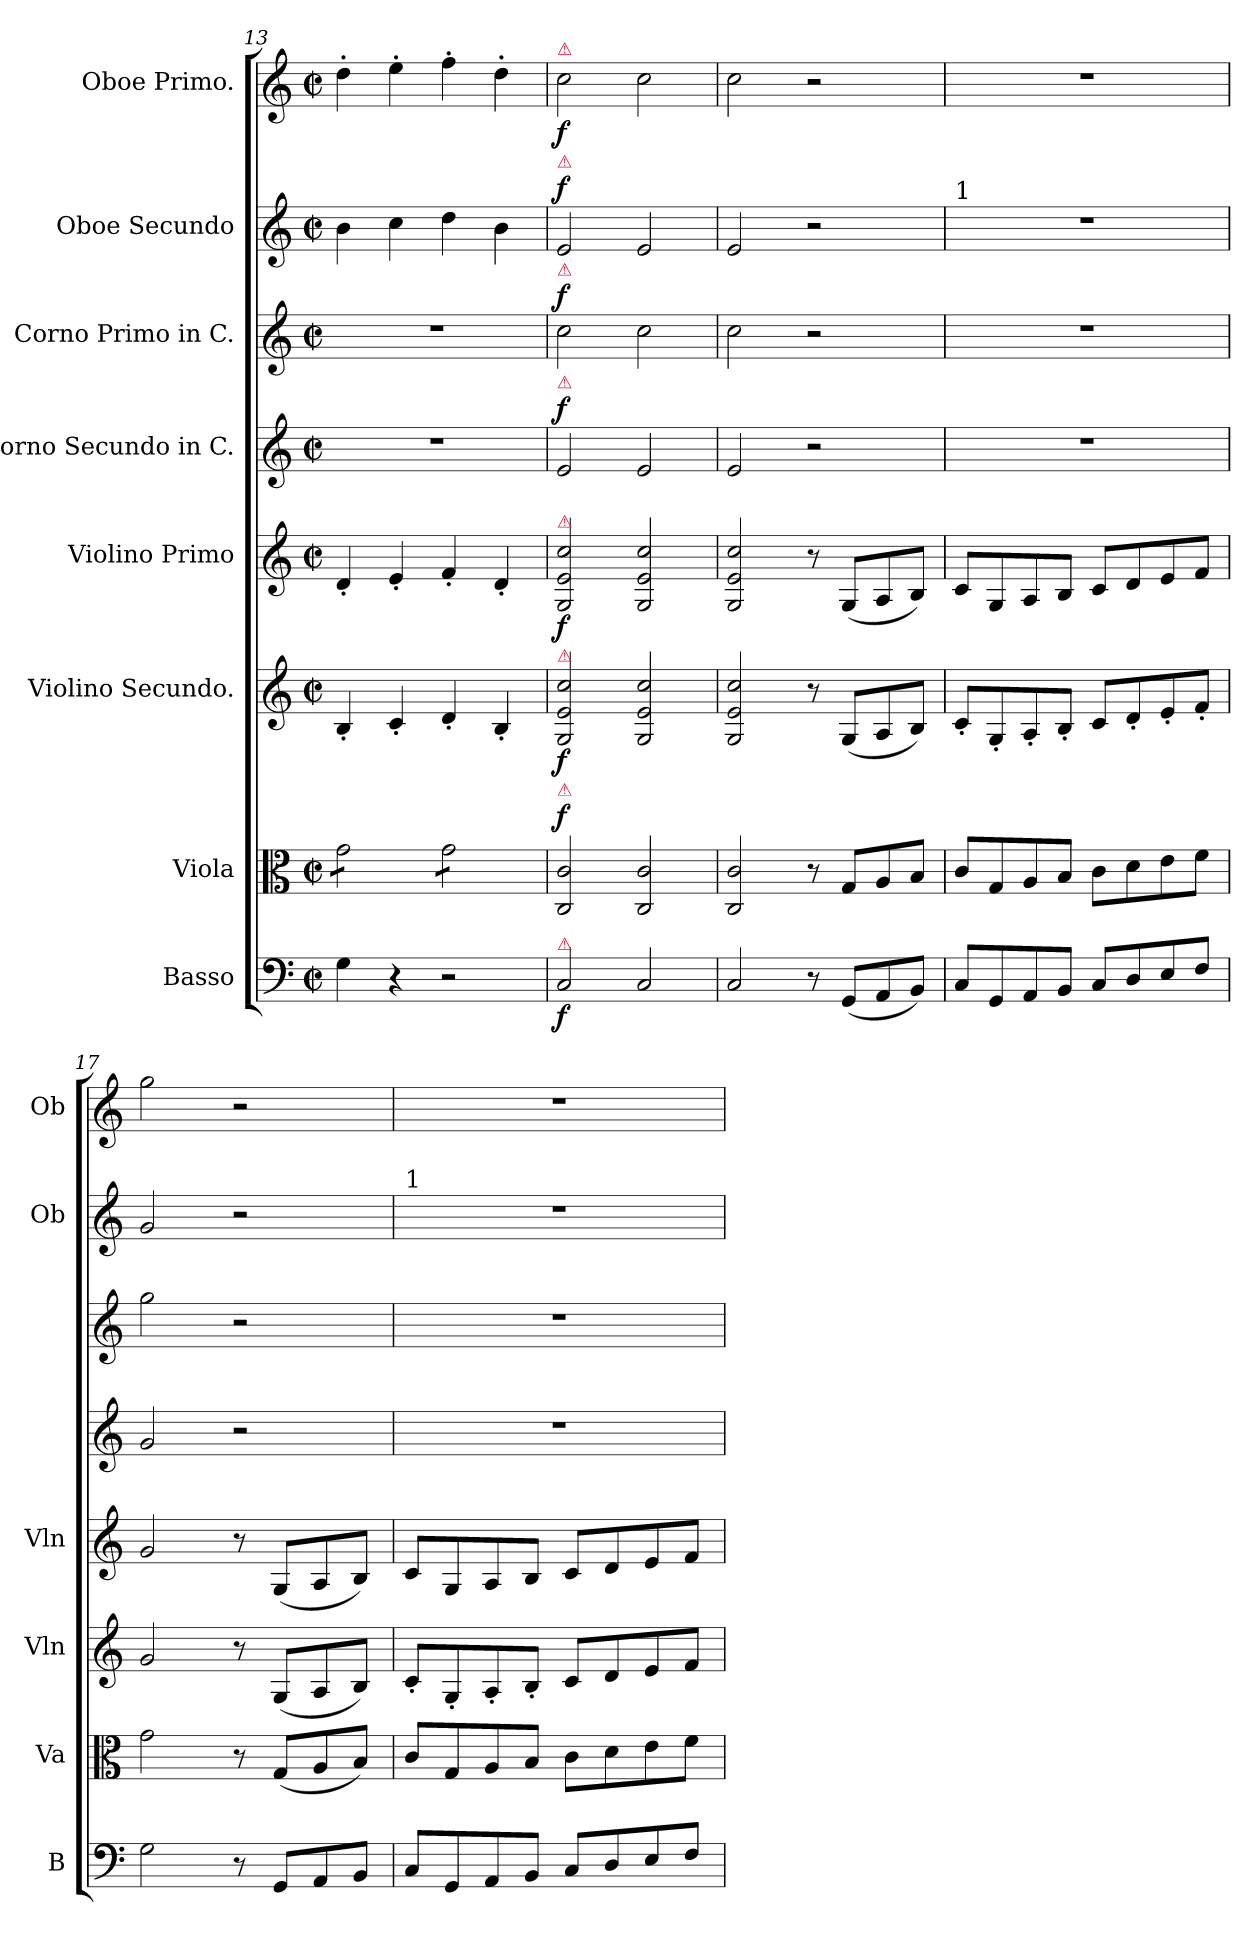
**kern	**dynam	**kern	**dynam	**kern	**dynam	**kern	**dynam	**kern	**dynam	**kern	**dynam	**kern	**dynam	**kern	**dynam
*part8	*part8	*part7	*part7	*part6	*part6	*part5	*part5	*part4	*part4	*part3	*part3	*part2	*part2	*part1	*part1
*staff8	*staff8	*staff7	*staff7	*staff6	*staff6	*staff5	*staff5	*staff4	*staff4	*staff3	*staff3	*staff2	*staff2	*staff1	*staff1
*I"Basso	*	*I"Viola	*	*I"Violino Secundo.	*	*I"Violino Primo	*	*I"Corno Secundo in C.	*	*I"Corno Primo in C.	*	*I"Oboe Secundo	*	*I"Oboe Primo.	*
*I'B	*	*I'Va	*	*I'Vln	*	*I'Vln	*	*	*	*	*	*I'Ob	*	*I'Ob	*
*clefF4	*	*clefC3	*	*clefG2	*	*clefG2	*	*clefG2	*	*clefG2	*	*clefG2	*	*clefG2	*
*k[]	*	*k[]	*	*k[]	*	*k[]	*	*k[]	*	*k[]	*	*k[]	*	*k[]	*
*C:	*	*C:	*	*C:	*	*C:	*	*C:	*	*C:	*	*C:	*	*C:	*
*M2/2	*	*M2/2	*	*M2/2	*	*M2/2	*	*M2/2	*	*M2/2	*	*M2/2	*	*M2/2	*
*met(c|)	*	*met(c|)	*	*met(c|)	*	*met(c|)	*	*met(c|)	*	*met(c|)	*	*met(c|)	*	*met(c|)	*
=13	=13	=13	=13	=13	=13	=13	=13	=13	=13	=13	=13	=13	=13	=13	=13
*	*	*tremolo	*	*	*	*	*	*	*	*	*	*	*	*	*
4G\	.	8g\L	.	4B'/	.	4d'/	.	1r	.	1r	.	4b\	.	4dd'\	.
.	.	8g\	.	.	.	.	.	.	.	.	.	.	.	.	.
4r	.	8g\	.	4c'/	.	4e'/	.	.	.	.	.	4cc\	.	4ee'\	.
.	.	8g\J	.	.	.	.	.	.	.	.	.	.	.	.	.
2r	.	8g\L	.	4d'/	.	4f'/	.	.	.	.	.	4dd\	.	4ff'\	.
.	.	8g\	.	.	.	.	.	.	.	.	.	.	.	.	.
.	.	8g\	.	4B'/	.	4d'/	.	.	.	.	.	4b\	.	4dd'\	.
.	.	8g\J	.	.	.	.	.	.	.	.	.	.	.	.	.
*	*	*Xtremolo	*	*	*	*	*	*	*	*	*	*	*	*	*
=14	=14	=14	=14	=14	=14	=14	=14	=14	=14	=14	=14	=14	=14	=14	=14
!	!	!	!	!	!	!	!	!	!	!	!	!	!	!LO:TX:a:color=crimson:t=⚠	!
!	!	!	!	!	!	!	!	!	!	!	!	!LO:TX:a:color=crimson:t=⚠	!	!	!
!	!	!	!	!	!	!	!	!	!	!LO:TX:a:color=crimson:t=⚠	!	!	!	!	!
!	!	!	!	!	!	!	!	!LO:TX:a:color=crimson:t=⚠	!	!	!	!	!	!	!
!	!	!	!	!	!	!LO:TX:a:color=crimson:t=⚠	!	!	!	!	!	!	!	!	!
!	!	!	!	!LO:TX:a:color=crimson:t=⚠	!	!	!	!	!	!	!	!	!	!	!
!	!	!LO:TX:a:color=crimson:t=⚠	!	!	!	!	!	!	!	!	!	!	!	!	!
!LO:TX:a:color=crimson:t=⚠	!	!	!	!	!	!	!	!	!	!	!	!	!	!	!
!	!	!	!LO:DY:a	!	!	!	!	!	!LO:DY:a	!	!LO:DY:a	!	!LO:DY:a	!	!
2C/	f	2C/ 2c/	f	2G/ 2e/ 2cc/	f	2G/ 2e/ 2cc/	f	2e/	f	2cc\	f	2e/	f	2cc\	f
2C/	.	2C/ 2c/	.	2G/ 2e/ 2cc/	.	2G/ 2e/ 2cc/	.	2e/	.	2cc\	.	2e/	.	2cc\	.
=15	=15	=15	=15	=15	=15	=15	=15	=15	=15	=15	=15	=15	=15	=15	=15
2C/	.	2C/ 2c/	.	2G/ 2e/ 2cc/	.	2G/ 2e/ 2cc/	.	2e/	.	2cc\	.	2e/	.	2cc\	.
8r	.	8r	.	8r	.	8r	.	2r	.	2r	.	2r	.	2r	.
(8GG/L	.	8G/L	.	(8G/L	.	(8G/L	.	.	.	.	.	.	.	.	.
8AA/	.	8A/	.	8A/	.	8A/	.	.	.	.	.	.	.	.	.
8BB/J)	.	8B/J	.	8B/J)	.	8B/J)	.	.	.	.	.	.	.	.	.
=16	=16	=16	=16	=16	=16	=16	=16	=16	=16	=16	=16	=16	=16	=16	=16
!	!	!	!	!	!	!	!	!	!	!	!	!LO:TX:a:t=1	!	!	!
8C/L	.	8c/L	.	8c'/L	.	8c/L	.	1r	.	1r	.	1r	.	1r	.
8GG/	.	8G/	.	8G'/	.	8G/	.	.	.	.	.	.	.	.	.
8AA/	.	8A/	.	8A'/	.	8A/	.	.	.	.	.	.	.	.	.
8BB/J	.	8B/J	.	8B'/J	.	8B/J	.	.	.	.	.	.	.	.	.
8C/L	.	8c\L	.	8c/L	.	8c/L	.	.	.	.	.	.	.	.	.
8D/	.	8d\	.	8d'/	.	8d/	.	.	.	.	.	.	.	.	.
8E/	.	8e\	.	8e'/	.	8e/	.	.	.	.	.	.	.	.	.
8F/J	.	8f\J	.	8f'/J	.	8f/J	.	.	.	.	.	.	.	.	.
=17	=17	=17	=17	=17	=17	=17	=17	=17	=17	=17	=17	=17	=17	=17	=17
2G\	.	2g\	.	2g/	.	2g/	.	2g/	.	2gg\	.	2g/	.	2gg\	.
8r	.	8r	.	8r	.	8r	.	2r	.	2r	.	2r	.	2r	.
8GG/L	.	(8G/L	.	(8G/L	.	(8G/L	.	.	.	.	.	.	.	.	.
8AA/	.	8A/	.	8A/	.	8A/	.	.	.	.	.	.	.	.	.
8BB/J	.	8B/J)	.	8B/J)	.	8B/J)	.	.	.	.	.	.	.	.	.
=18	=18	=18	=18	=18	=18	=18	=18	=18	=18	=18	=18	=18	=18	=18	=18
!	!	!	!	!	!	!	!	!	!	!	!	!LO:TX:a:t=1	!	!	!
8C/L	.	8c/L	.	8c'/L	.	8c/L	.	1r	.	1r	.	1r	.	1r	.
8GG/	.	8G/	.	8G'/	.	8G/	.	.	.	.	.	.	.	.	.
8AA/	.	8A/	.	8A'/	.	8A/	.	.	.	.	.	.	.	.	.
8BB/J	.	8B/J	.	8B'/J	.	8B/J	.	.	.	.	.	.	.	.	.
8C/L	.	8c\L	.	8c/L	.	8c/L	.	.	.	.	.	.	.	.	.
8D/	.	8d\	.	8d/	.	8d/	.	.	.	.	.	.	.	.	.
8E/	.	8e\	.	8e/	.	8e/	.	.	.	.	.	.	.	.	.
8F/J	.	8f\J	.	8f/J	.	8f/J	.	.	.	.	.	.	.	.	.
=	=	=	=	=	=	=	=	=	=	=	=	=	=	=	=
*-	*-	*-	*-	*-	*-	*-	*-	*-	*-	*-	*-	*-	*-	*-	*-
